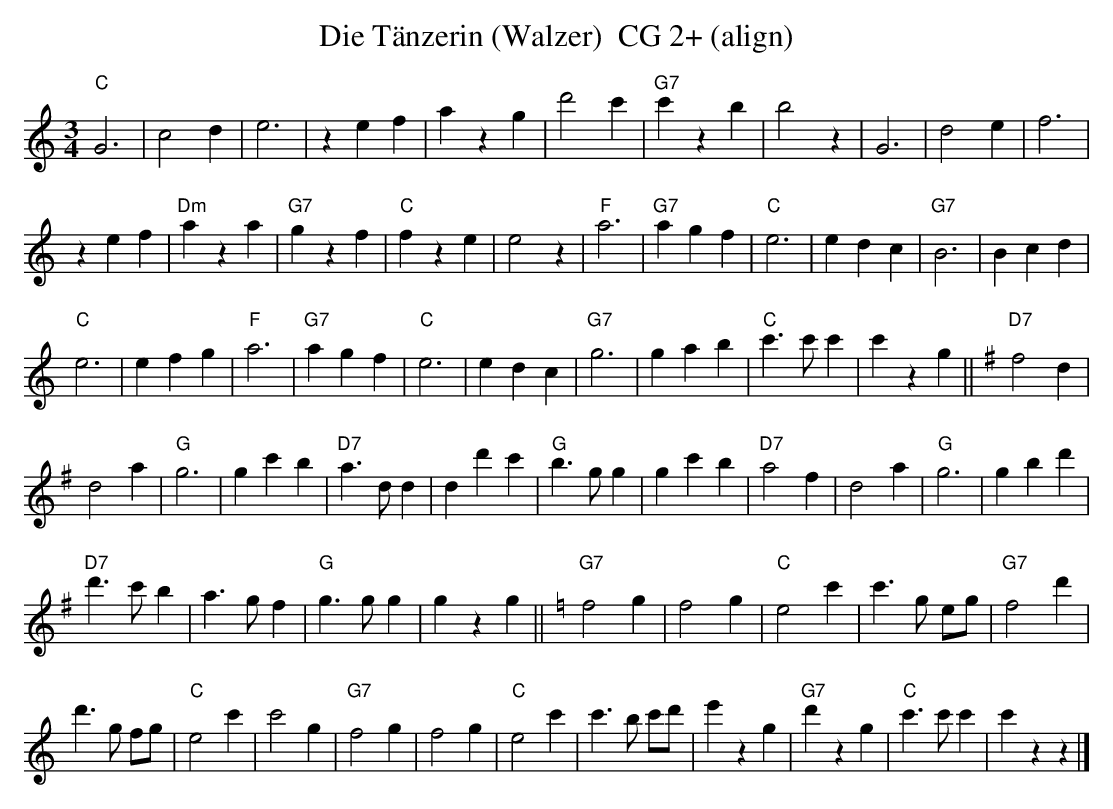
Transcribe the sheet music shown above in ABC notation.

X:1
T:Die T\"anzerin (Walzer)  CG 2+ (align)
M:3/4
L:1/4
K:Cmaj%%MIDI gchordon
"C"G3 | c2d | e3 | zef | azg | d'2c' | "G7"c'zb | b2z | G3 | d2e | \
f3 |
 zef | "Dm"aza | "G7"gzf | "C"fze | e2z | "F"a3 | "G7"agf | "C"e3 | edc | \
"G7"B3 | Bcd |
 "C"e3 | efg | "F"a3 | "G7"agf | "C"e3 | edc | "G7"g3 | gab | \
"C"c'>c'c' | c'zg || [K:Gmaj] "D7"f2d |
 d2a | "G"g3 | gc'b | "D7"a>dd | dd'c' | "G"b>gg | gc'b | \
"D7"a2f | d2a | "G"g3 | gbd' |
 "D7"d'>c'b | a>gf | "G"g>gg | gzg || [K:Cmaj] \
"G7"f2g | f2g | "C"e2c' | c'>g e/2g/2 | "G7"f2d' |
 d'>g f/2g/2 | "C"e2c' | c'2g | \
"G7"f2g | f2g | "C"e2c' | c'>b c'/2d'/2 | e'zg | "G7"d'zg | "C"c'>c'c' | c'zz |]
